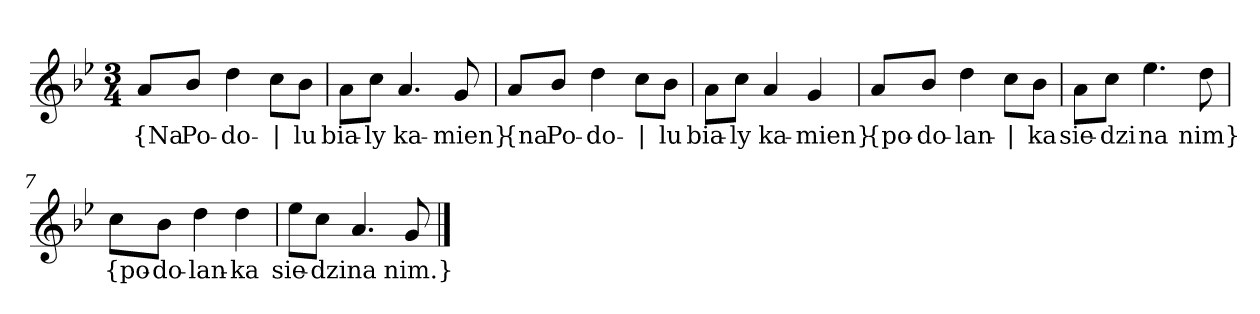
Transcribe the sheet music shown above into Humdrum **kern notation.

**kern	**text
*part1	*part1
*staff1	*staff1
*clefG2	*
*k[b-e-]	*
*g:	*
*M3/4	*
=	=
8a/L	{Na
8b-/J	Po-
4dd	-do-
8cc\L	|
8b-\J	-lu
=2	=2
8a\L	bia-
8cc\J	-ly
4.a	ka-
8g	-mien}
=3y	=3y
8a/L	{na
8b-/J	Po-
4dd	-do-
8cc\L	|
8b-\J	-lu
=4	=4
8a\L	bia-
8cc\J	-ly
4a	ka-
4g	-mien}
=5y	=5y
8a/L	{po-
8b-/J	-do-
4dd	-lan-
8cc\L	|
8b-\J	-ka
=6	=6
8a\L	sie-
8cc\J	-dzi
4.ee-	na
8dd	nim}
=7y	=7y
8cc\L	{po-
8b-\J	-do-
4dd	-lan-
4dd	-ka
=8	=8
8ee-\L	sie-
8cc\J	-dzi
4.a	na
8g	nim.}
==	==
*-	*-
